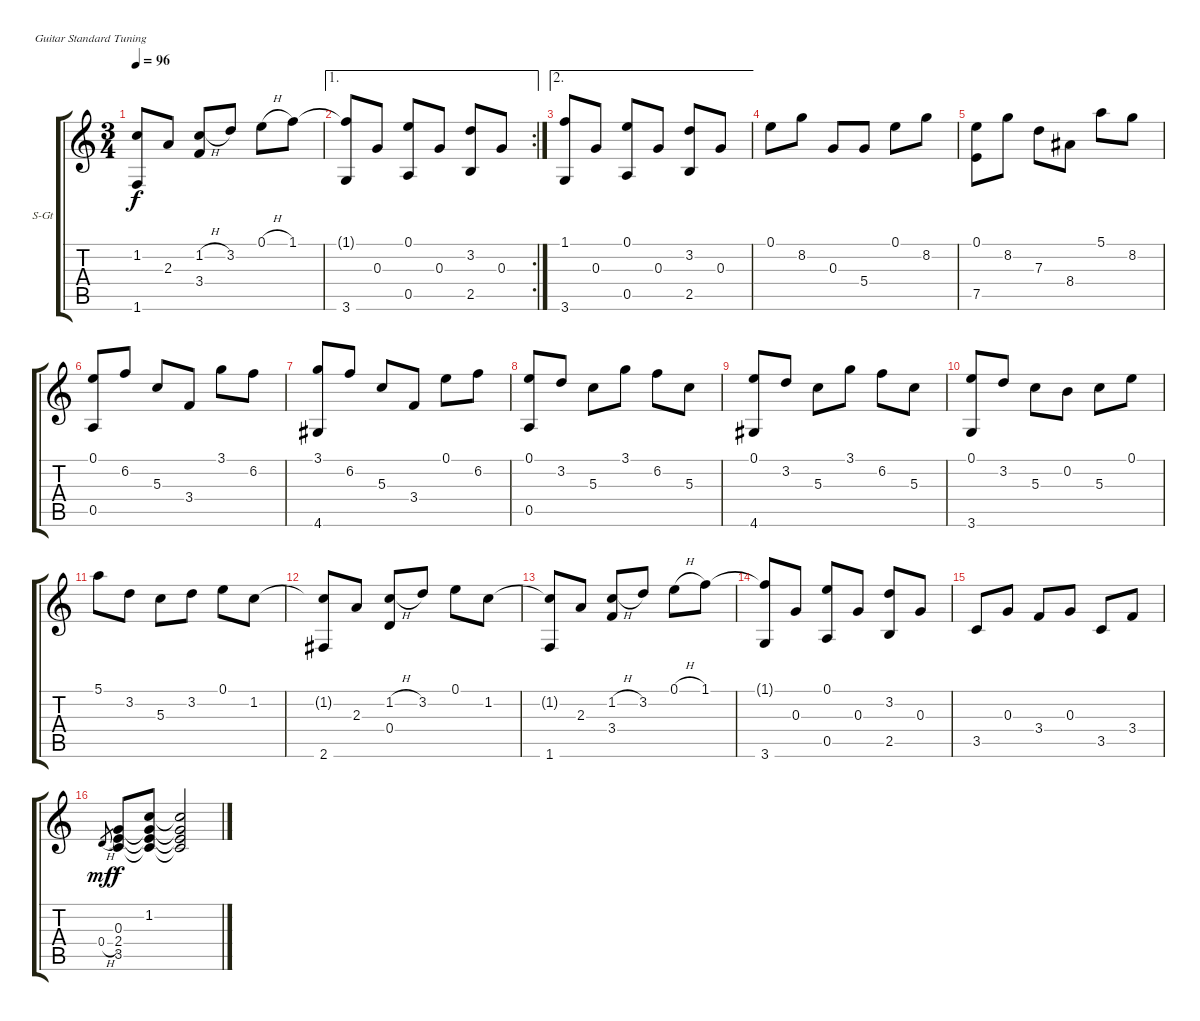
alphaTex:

\bracketExtendMode groupsimilarinstruments
\firstSystemTrackNameOrientation horizontal
\otherSystemsTrackNameOrientation horizontal
\track ("Track 1" "S-Gt") {instrument acousticguitarsteel}
\staff {score tabs}
\tuning (E4 B3 G3 D3 A2 E2)
\ts (3 4)
\tempo 96
\clef g2
\ks c
(1.2{t} 1.6).8{dy f} 2.3.8 (1.2{h} 3.4).8 3.2.8 0.1{h}.8 1.1.8 |
\ae 1
\rc 2
(1.1{t} 3.6).8 0.3.8 (0.1 0.5).8 0.3.8 (3.2 2.5).8 0.3.8 |
\ae 2
(1.1 3.6).8 0.3.8 (0.1 0.5).8 0.3.8 (3.2 2.5).8 0.3.8 |
0.1.8 8.2.8 0.3.8 5.4.8 0.1.8 8.2.8 |
(0.1 7.5).8 8.2.8 7.3.8 8.4.8 5.1.8 8.2.8 |
(0.1 0.5).8 6.2.8 5.3.8 3.4.8 3.1.8 6.2.8 |
(3.1 4.6).8 6.2.8 5.3.8 3.4.8 0.1.8 6.2.8 |
(0.1 0.5).8 3.2.8 5.3.8 3.1.8 6.2.8 5.3.8 |
(0.1 4.6).8 3.2.8 5.3.8 3.1.8 6.2.8 5.3.8 |
(0.1 3.6).8 3.2.8 5.3.8 0.2.8 5.3.8 0.1.8 |
5.1.8 3.2.8 5.3.8 3.2.8 0.1.8 1.2.8 |
(1.2{t} 2.6).8 2.3.8 (1.2{h} 0.4).8 3.2.8 0.1.8 1.2.8 |
(1.2{t} 1.6).8 2.3.8 (1.2{h} 3.4).8 3.2.8 0.1{h}.8 1.1.8 |
(1.1{t} 3.6).8 0.3.8 (0.1 0.5).8 0.3.8 (3.2 2.5).8 0.3.8 |
3.5.8 0.3.8 3.4.8 0.3.8 3.5.8 3.4.8 |
0.4{h}.8{gr dy mf} (0.3 2.4 3.5).8{dy f} (1.2 0.3{t} 2.4{t} 3.5{t}).8 (1.2{t} 0.3{t} 2.4{t} 3.5{t}).2
